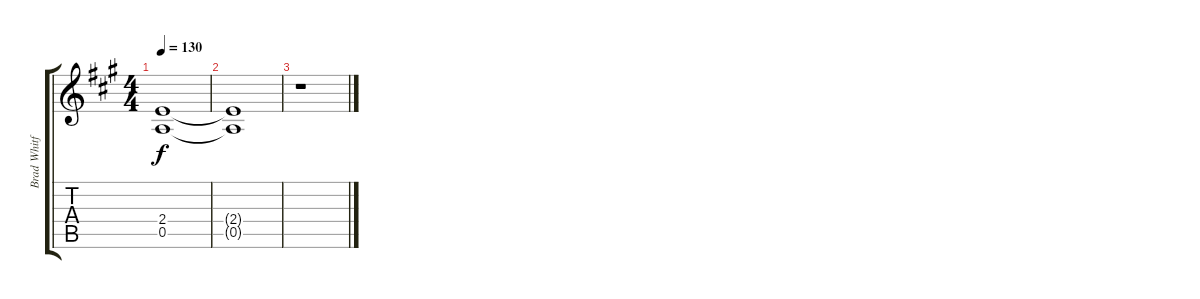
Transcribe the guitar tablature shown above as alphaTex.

\track ("Brad Whitford" "Brad Whitf") {instrument distortionguitar}
\staff {score tabs}
\tuning (E4 B3 G3 D3 A2 E2) {hide}
\ts (4 4)
\tempo 130
\clef g2
\ks a
(2.4{t} 0.5{t}).1{dy f} |
(2.4{t} 0.5{t}).1 |
r.1
